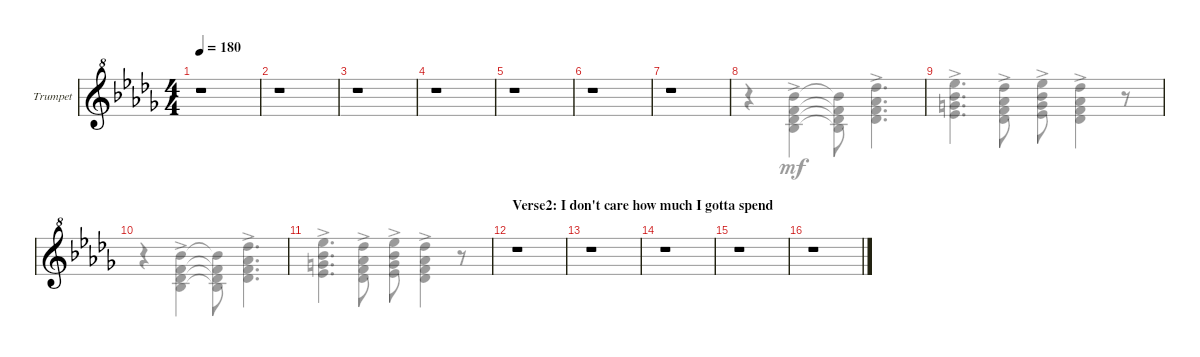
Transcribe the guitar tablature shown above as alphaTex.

\bracketExtendMode groupsimilarinstruments
\firstSystemTrackNameOrientation horizontal
\otherSystemsTrackNameOrientation horizontal
\track ("Trumpet, Brass Section" "Trumpet") {instrument electricguitarclean}
\staff {score}
\tuning (E4 B3 G3 D3 A2 E2)
\voice
\ts (4 4)
\tempo 180
\clef g2
\ottava 8va
\scale
0.333333
\ks bbminor
r.1{dy mf} |
\scale
0.333333 r.1 |
\scale
0.333333 r.1 |
\scale
0.333333 r.1 |
\scale
0.333333 r.1 |
\scale
0.333333 r.1 |
\scale
0.333333 r.1 |
\scale
0.333333 |
\scale
0.333333 |
\scale
0.333333 |
\scale
0.333333 |
\section ("" "Verse2: I don't care how much I gotta spend")
\scale
0.333333 r.1 |
\scale
0.333333 r.1 |
\scale
0.333333 r.1 |
\scale
0.333333 r.1 |
\scale
0.333333 r.1
\voice
\clef g2
\ottava 8va
\simile none
\scale
0.333333
\ks bbminor
|
\scale
0.333333 |
\scale
0.333333 |
\scale
0.333333 |
\scale
0.333333 |
\scale
0.333333 |
\scale
0.333333 |
\scale
0.333333 r.4 (3.3 2.2 1.1 20.4{ac}).4 (3.3{t} 2.2{t} 1.1{t} 20.4{t}).8 (2.2 1.1 13.3 23.4{ac}).4{d} |
\scale
0.333333 (4.2 3.1 15.3 25.4{ac}).4{d} (6.3 6.2 4.1 23.4{ac}).8 (4.2 3.1 15.3 25.4{ac}).8 (6.3 6.2 4.1 23.4{ac}).4 r.8 |
\scale
0.333333 r.4 (3.3 2.2 1.1 20.4{ac}).4 (3.3{t} 2.2{t} 1.1{t} 20.4{t}).8 (2.2 1.1 13.3 23.4{ac}).4{d} |
\scale
0.333333 (4.2 3.1 15.3 25.4{ac}).4{d} (6.3 6.2 4.1 23.4{ac}).8 (4.2 3.1 15.3 25.4{ac}).8 (6.3 6.2 4.1 23.4{ac}).4 r.8 |
\scale
0.333333 |
\scale
0.333333 |
\scale
0.333333 |
\scale
0.333333 |
\scale
0.333333
